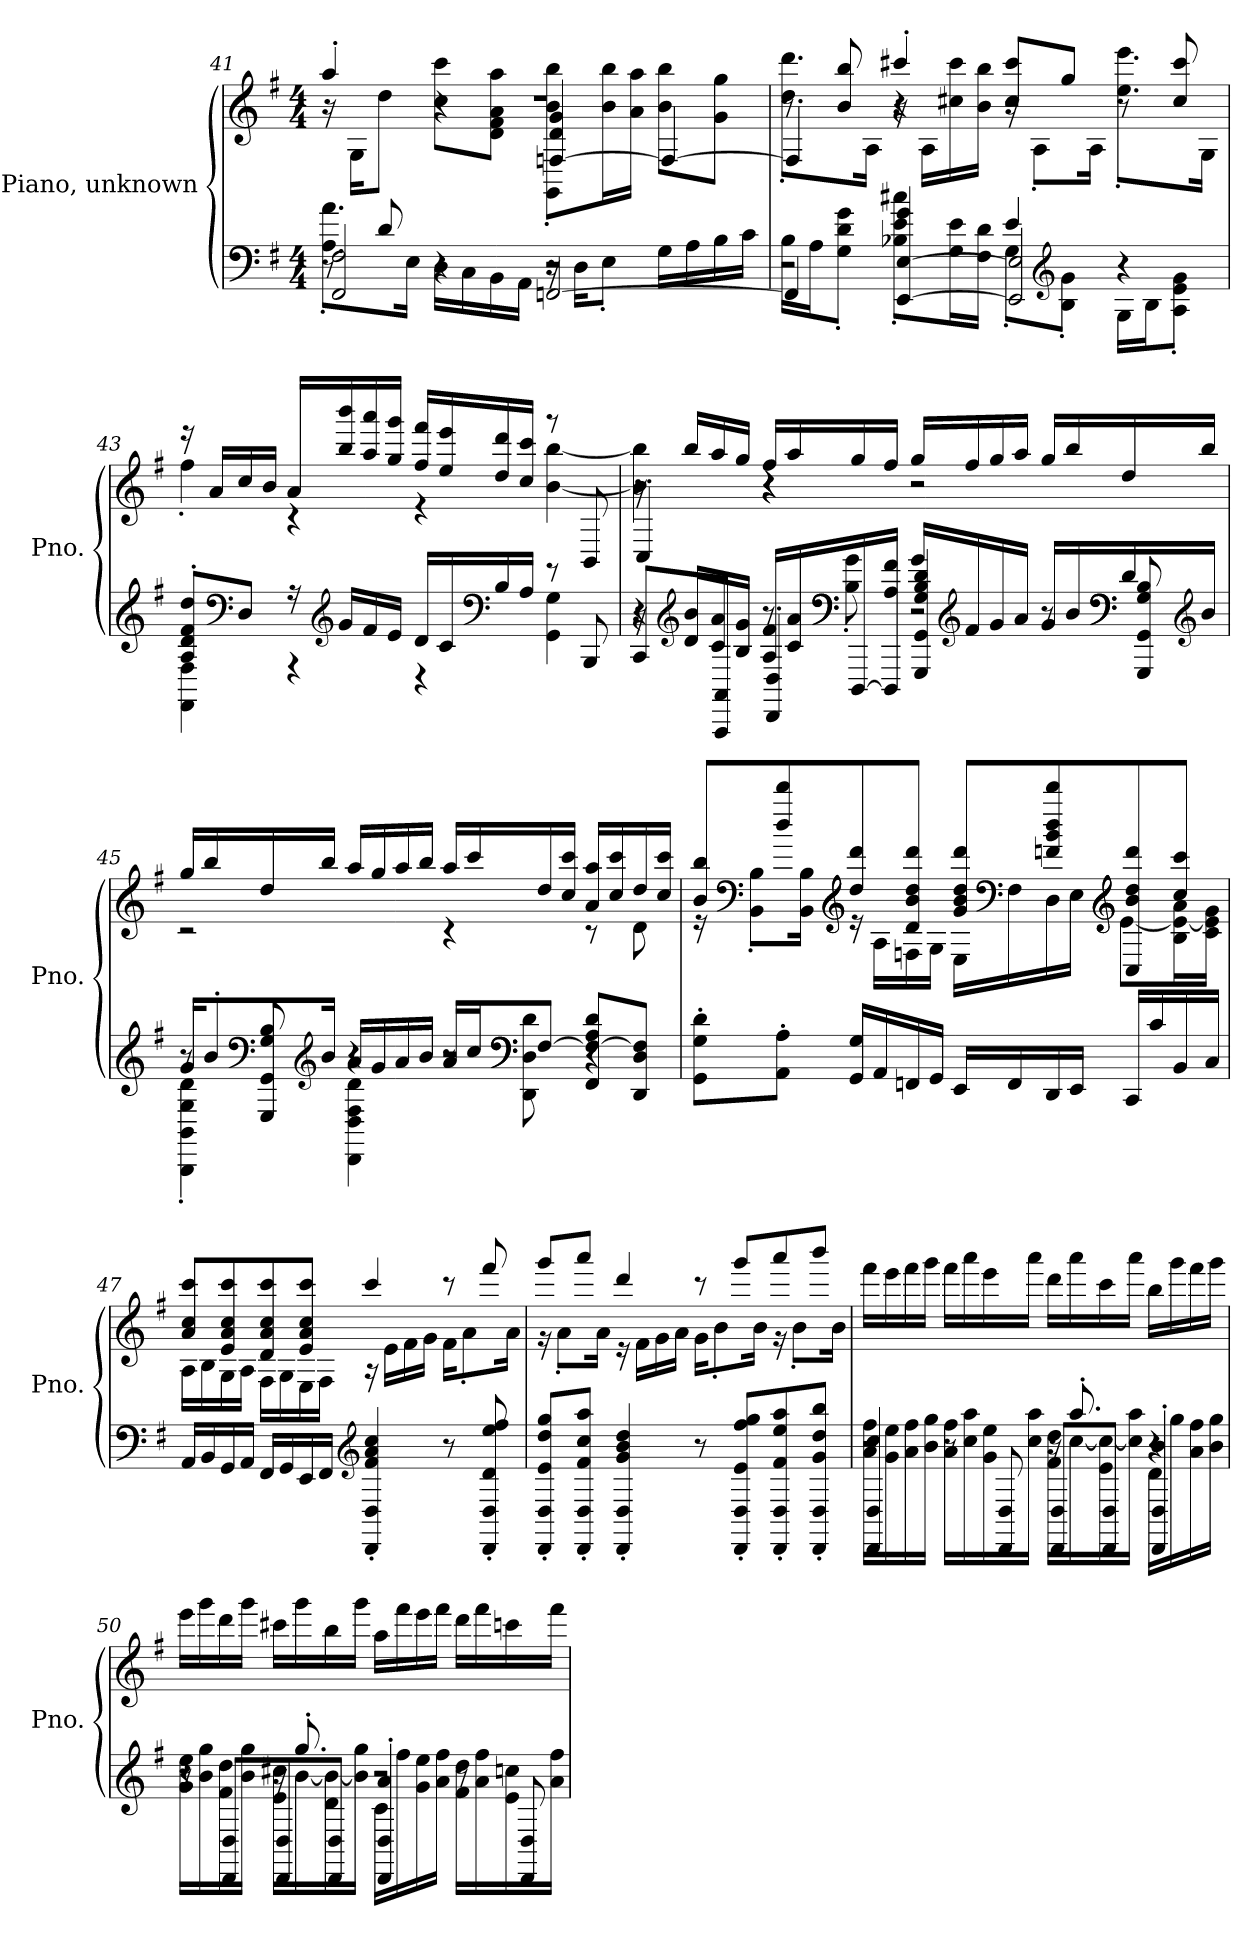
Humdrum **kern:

**kern	**kern
*part1	*part1
*staff2	*staff1
*I"Piano, unknown	*
*I'Pno.	*
!!LO:LB:g=z
*clefF4	*clefG2
*k[f#]	*k[f#]
*M4/4	*M4/4
=41	=41
*^	*^
*	*^	*	*^
8r	8.A\' 8.a\'L	2FF#/ 2F#/	1r	16r	4aa'/
.	.	.	.	16G\KL	.
8d/	.	.	.	8dd\J	.
.	16E\Jk	.	.	.	.
4r	16D\LL	.	.	8cc\ 8ccc\L	4r
.	16C\	.	.	.	.
.	16BB\	.	.	8d\ 8f#\ 8a\ 8aa\J	.
.	16AA\JJ	.	.	.	.
2r	16r	[2FFn/	.	8GG\' 8b\' 8bb\'L	[4Fn/ 4d/ 4g/
.	16D\KL	.	.	.	.
.	8E'\J	.	.	16b\ 16bb\L	.
.	.	.	.	16a\ 16aa\JJ	.
.	16G\LL	.	.	8b\ 8bb\L	4F/_
.	16A\	.	.	.	.
.	16B\	.	.	8g\ 8gg\J	.
.	16c\JJ	.	.	.	.
=42	=42	=42	=42	=42	=42
2r	16B\LL	4FF/]	8r	8.dd\' 8.ddd\'L	4F/]
.	16A\J	.	.	.	.
.	8G\' 8d\' 8g\'J	.	8b/ 8bb/	.	.
.	.	.	.	16A\Jk	.
.	8B-X\' 8e\' 8cc#X\'L	[4EE/ [4E/ 4g/	4ccc#X'/	16r	4r
.	.	.	.	16A\LL	.
.	16G\ 16e\L	.	.	16cc#X\ 16ccc#\	.
.	16F#\ 16d\JJ	.	.	16b\ 16bb\JJ	.
4e/	8G'\L	2EE/] 2E/]	8cc#/ 8ccc#/L	16r	2r
.	.	.	.	8A'\L	.
*clefG2	*	*	*	*	*
.	8B-\' 8g\'J	.	8gg/J	.	.
.	.	.	.	16A\Jk	.
4r	16G\LL	.	8r	8.ee\' 8.eee\'L	.
.	16B-\J	.	.	.	.
.	8A\' 8e\' 8g\'J	.	8cc#/ 8ccc#/	.	.
.	.	.	.	16G\Jk	.
*	*v	*v	*	*	*
*	*	*	*v	*v
!!LO:LB:g=z
=43	=43	=43	=43
8A/' 8d/' 8f#/' 8dd/'L	4FF#\ 4F#\	16r	4ff#'\
.	.	16a/LL	.
*clefF4	*	*	*
8D/J	.	16cc/	.
.	.	16b/JJ	.
16r	4r	16a/LL	4r
*clefG2	*	*	*
16g/LL	.	16bb/ 16bbb/	.
16f#/	.	16aa/ 16aaa/	.
16e/JJ	.	16gg/ 16ggg/JJ	.
16d/LL	4r	16ff#/ 16fff#/LL	4r
16c/	.	16ee/ 16eee/	.
*clefF4	*	*	*
16B/	.	16dd/ 16ddd/	.
16A/JJ	.	16cc/ 16ccc/JJ	.
8r	4GG\ 4G\	8r	[4b\ [4bb\
8BBB/	.	8BB/	.
!!LO:LB:g=z
=44	=44	=44	=44
*	*^	*	*^
16r	4r	8CC/L	16r	4b\] 4bb\]	4C'/
*clefG2	*	*	*	*	*
16d/ 16b/LL	.	.	16bb/LL	.	.
16c/ 16a/	.	8AAA/ 8AA/J	16aa/	.	.
16B/ 16g/JJ	.	.	16gg/JJ	.	.
16A/ 16f#/LL	8r	4DD/' 4D/'	16ff#/LL	4r	4r
16c/ 16a/	.	.	16aa/	.	.
*clefF4	*	*	*	*	*
[16DDD/	8B\' 8g\'	.	16gg/	.	.
16DDD/] 16A/ 16f#/JJ	.	.	16ff#/JJ	.	.
16g/LL	2r	4GGG/ 4GG/ 4G/ 4B/ 4d/	16gg/LL	2r	2r
*clefG2	*	*	*	*	*
16f#/	.	.	16ff#/	.	.
16g/	.	.	16gg/	.	.
16a/JJ	.	.	16aa/JJ	.	.
16g/LL	.	8r	16gg/LL	.	.
16b/	.	.	16bb/	.	.
*clefF4	*	*	*	*	*
16d/	.	8GGG/ 8GG/ 8G/ 8B/	16dd/	.	.
*clefG2	*	*	*	*	*
16b/JJ	.	.	16bb/JJ	.	.
*	*	*	*	*v	*v
!!LO:LB:g=z
=45	=45	=45	=45	=45
16g/KL	4BBB\' 4BB\' 4G\' 4d\'	8r	16gg/LL	2r
8b'/	.	.	16bb/	.
*clefF4	*	*	*	*
.	.	8GGG/ 8GG/ 8G/ 8B/	16dd/	.
*clefG2	*	*	*	*
16b/Jk	.	.	16bb/JJ	.
16a/LL	4DD\ 4D\ 4F#\ 4d\	4r	16aa/LL	.
16g/	.	.	16gg/	.
16a/	.	.	16aa/	.
16b/JJ	.	.	16bb/JJ	.
16a/LL	8r	2r	16aa/LL	4r
16cc/J	.	.	16ccc/	.
*clefF4	*	*	*	*
[8F#/J	8DD\ 8D\ 8d\	.	16dd/	.
.	.	.	16cc/ 16ccc/JJ	.
8FF#/ 8F#/_ 8A/ 8d/L	4r	.	16a/ 16aa/LL	8r
.	.	.	16cc/ 16ccc/	.
8DD/ 8D/ 8F#/]J	.	.	16dd/	8d\
.	.	.	16cc/ 16ccc/JJ	.
*v	*v	*v	*	*
!!LO:LB:g=z	!!
=46	=46	=46
8GG\' 8G\' 8d\'L	8b/ 8bb/L	16r
*	*clefF4	*
.	.	8BB\' 8B\'L
8AA\' 8A\'J	8dd/ 8ddd/	.
.	.	16BB\ 16B\Jk
*	*clefG2	*
16GG/ 16G/LL	8dd/ 8ddd/	16r
16AA/	.	16A\LL
16FFn/	8d/ 8b/ 8dd/ 8ddd/J	16Fn\
16GG/JJ	.	16G\JJ
16EE/LL	8g/ 8b/ 8dd/ 8ddd/L	16E\LL
*	*clefF4	*
16FF/	.	16F\
16DD/	8fn/ 8b/ 8dd/ 8ddd/	16D\
16EE/JJ	.	16E\JJ
*	*clefG2	*
16CC/LL	8C/ 8b/ 8dd/ 8ddd/	[8e\L
16c/	.	.
16BB/	8cc/ 8ccc/J	16B\ 16e\_ 16a\L
16C/JJ	.	16c\ 16e\] 16g\JJ
!!LO:PB:g=z	!!
=47	=47	=47
16AA/LL	8a/ 8cc/ 8ccc/L	16A\LL
16BB/	.	16B\
16GG/	8e/ 8a/ 8cc/ 8ccc/	16G\
16AA/JJ	.	16A\JJ
16FF#/LL	8d/ 8a/ 8cc/ 8ccc/	16F#\LL
16GG/	.	16G\
16EE/	8e/ 8a/ 8cc/ 8ccc/J	16E\
16FF#/JJ	.	16F#\JJ
*clefG2	*	*
4DD/' 4D/' 4f#/' 4a/' 4cc/'	4ccc/	16r
.	.	16e\LL
.	.	16f#\
.	.	16g\JJ
8r	8r	16f#\KL
.	.	8a'\
8DD/' 8D/' 8d/' 8ee/' 8ff#/'	8fff#/	.
.	.	16a\Jk
=48	=48	=48
8DD/' 8D/' 8e/' 8dd/' 8gg/'L	8ggg/L	16r
.	.	8a'\L
8DD/' 8D/' 8f#/' 8cc/' 8aa/'J	8aaa/J	.
.	.	16a\Jk
4DD/' 4D/' 4g/' 4b/' 4dd/'	4ddd/	16r
.	.	16f#\LL
.	.	16g\
.	.	16a\JJ
8r	8r	16g\KL
.	.	8b'\
8DD/' 8D/' 8e/' 8ff#/' 8gg/'L	8ggg/L	.
.	.	16b\Jk
8DD/' 8D/' 8f#/' 8ee/' 8aa/'	8aaa/	16r
.	.	8b'\L
8DD/' 8D/' 8g/' 8dd/' 8bb/'J	8bbb/J	.
.	.	16b\Jk
*	*v	*v
!!LO:LB:g=z
=49	=49
*^	*
*	*^	*
2r	16a\ 16ff#\LL	4DD/ 4D/ 4cc/	16fff#\LL
.	16g\ 16ee\	.	16eee\
.	16a\ 16ff#\	.	16fff#\
.	16b\ 16gg\JJ	.	16ggg\JJ
.	16a\ 16ff#\LL	8r	16fff#\LL
.	16cc\ 16aa\	.	16aaa\
.	16g\ 16ee\	8DD/ 8D/	16eee\
.	16cc\ 16aa\JJ	.	16aaa\JJ
16r	16f#\ 16dd\LL	8DD/ 8D/L	16ddd\LL
8.aa'/	[16cc\	.	16aaa\
.	16e\ 16cc\_	8DD/ 8D/J	16ccc\
.	16cc\] 16aa\JJ	.	16aaa\JJ
4r	16d\LL	4DD/' 4D/' 4b/'	16bb\LL
.	16gg\	.	16ggg\
.	16a\ 16ff#\	.	16fff#\
.	16b\ 16gg\JJ	.	16ggg\JJ
!!LO:LB:g=z
=50	=50	=50	=50
4r	16g\ 16ee\LL	8r	16eee\LL
.	16b\ 16gg\	.	16ggg\
.	16f#\ 16dd\	8DD/ 8D/L	16ddd\
.	16b\ 16gg\JJ	.	16ggg\JJ
16r	16e\ 16cc#X\LL	8DD/ 8D/	16ccc#X\LL
8.gg'/	[16b\	.	16ggg\
.	16d\ 16b\_	8DD/ 8D/J	16bb\
.	16b\] 16gg\JJ	.	16ggg\JJ
2r	16c\LL	4DD/' 4D/' 4a/'	16aa\LL
.	16ff#\	.	16fff#\
.	16g\ 16ee\	.	16eee\
.	16a\ 16ff#\JJ	.	16fff#\JJ
.	16f#\ 16dd\LL	8r	16ddd\LL
.	16a\ 16ff#\	.	16fff#\
.	16e\ 16ccn\	8DD/ 8D/	16cccn\
.	16a\ 16ff#\JJ	.	16fff#\JJ
*v	*v	*v	*
=	=
*-	*-
